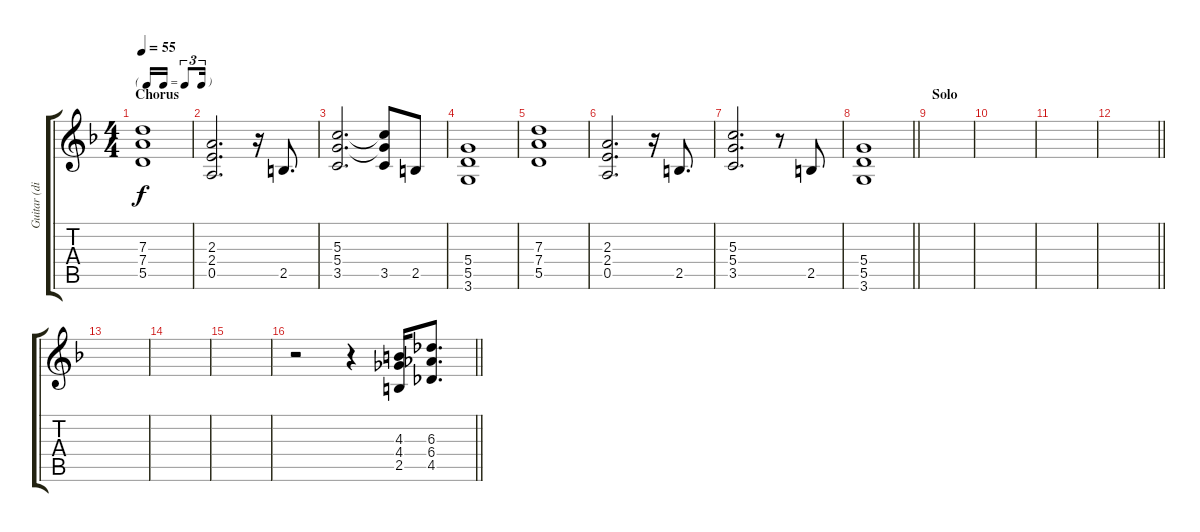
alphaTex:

\track ("Guitar (distorted)" "Guitar (di") {instrument overdrivenguitar}
\staff {score tabs}
\tuning (E4 B3 G3 D3 A2 E2) {hide}
\ts (4 4)
\tf triplet16th
\section ("" "Chorus")
\tempo 55
\clef g2
\ks dminor
(7.3 7.4 5.5).1{dy f} |
(2.3 2.4 0.5).2{d} r.16 2.5.8{d} |
(5.3 5.4 3.5).2{d} (5.3{t} 5.4{t} 3.5).8 2.5.8 |
(5.4 5.5 3.6).1 |
(7.3 7.4 5.5).1 |
(2.3 2.4 0.5).2{d} r.16 2.5.8{d} |
(5.3 5.4 3.5).2{d} r.8 2.5.8 |
\barLineRight lightlight
(5.4 5.5 3.6).1 |
\section ("" "Solo")
|
|
|
\barLineRight lightlight
|
|
|
|
\barLineRight lightlight
r.2 r.4 (4.3 4.4 2.5).16 (6.3 6.4 4.5).8{d}
